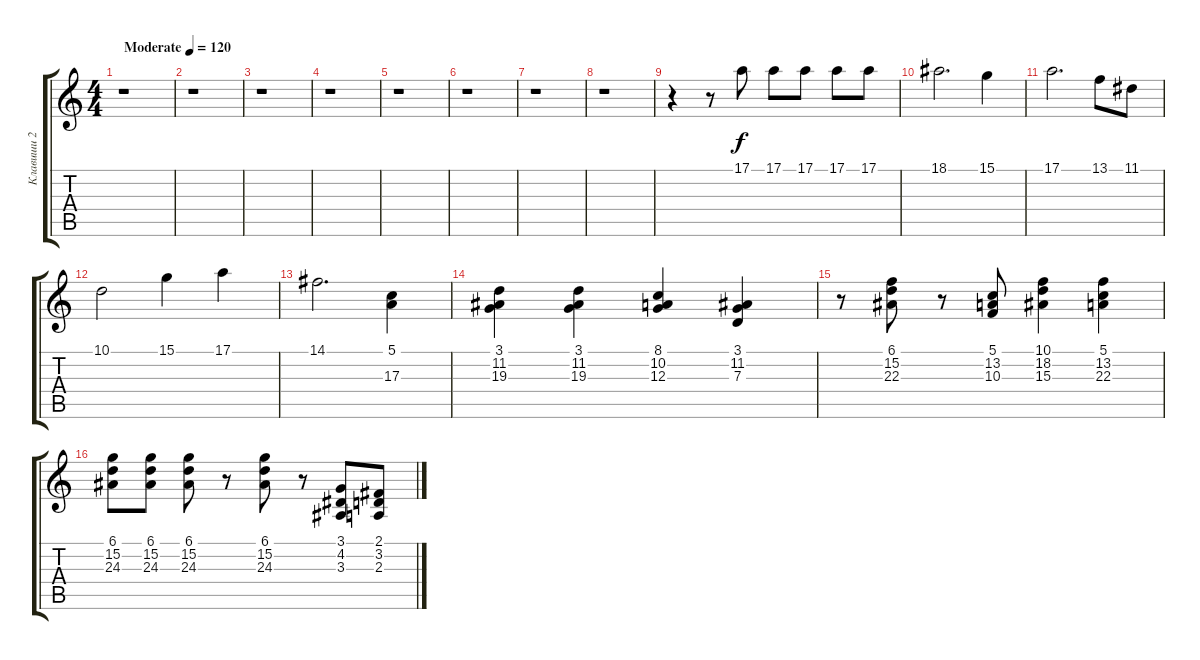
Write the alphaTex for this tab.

\track ("Клавиши 2" "Клавиши 2") {instrument acousticgrandpiano}
\staff {score tabs}
\tuning (E4 B3 G3 D3 A2 E2) {hide}
\ts (4 4)
\tempo (120 "Moderate")
\clef g2
\ks c
r.1{dy f instrument acousticgrandpiano} |
r.1 |
r.1 |
r.1 |
r.1 |
r.1 |
r.1 |
r.1 |
r.4{volume 8} r.8{volume 16} 17.1.8 17.1.8 17.1.8 17.1.8 17.1.8 |
18.1.2{d} 15.1.4 |
17.1.2{d} 13.1.8 11.1.8 |
10.1.2 15.1.4 17.1.4 |
14.1.2{d} (5.1 17.3).4 |
(3.1 11.2 19.3).4 (3.1 11.2 19.3).4 (8.1 10.2 12.3).4 (3.1 11.2 7.3).4 |
r.8 (6.1 15.2 22.3).8 r.8 (5.1 13.2 10.3).8 (10.1 18.2 15.3).4 (5.1 13.2 22.3).4 |
(6.1 15.2 24.3).8 (6.1 15.2 24.3).8 (6.1 15.2 24.3).8 r.8 (6.1 15.2 24.3).8 r.8 (3.1 4.2 3.3).8 (2.1 3.2 2.3).8
